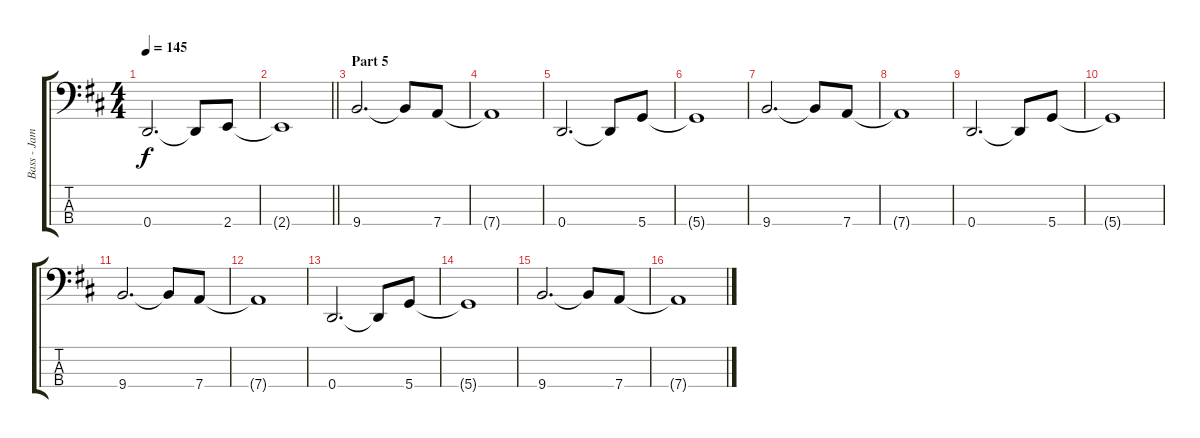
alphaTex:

\track ("Bass - James Johnston" "Bass - Jam") {instrument electricbassfinger}
\staff {score tabs}
\tuning (G2 D2 A1 D1) {hide}
\ts (4 4)
\tempo 145
\clef f4
\ks d
0.4.2{d dy f} 0.4{t}.8 2.4.8 |
\barLineRight lightlight
2.4{t}.1 |
\section ("" "Part 5")
9.4.2{d} 9.4{t}.8 7.4.8 |
7.4{t}.1 |
0.4.2{d} 0.4{t}.8 5.4.8 |
5.4{t}.1 |
9.4.2{d} 9.4{t}.8 7.4.8 |
7.4{t}.1 |
0.4.2{d} 0.4{t}.8 5.4.8 |
5.4{t}.1 |
9.4.2{d} 9.4{t}.8 7.4.8 |
7.4{t}.1 |
0.4.2{d} 0.4{t}.8 5.4.8 |
5.4{t}.1 |
9.4.2{d} 9.4{t}.8 7.4.8 |
7.4{t}.1
